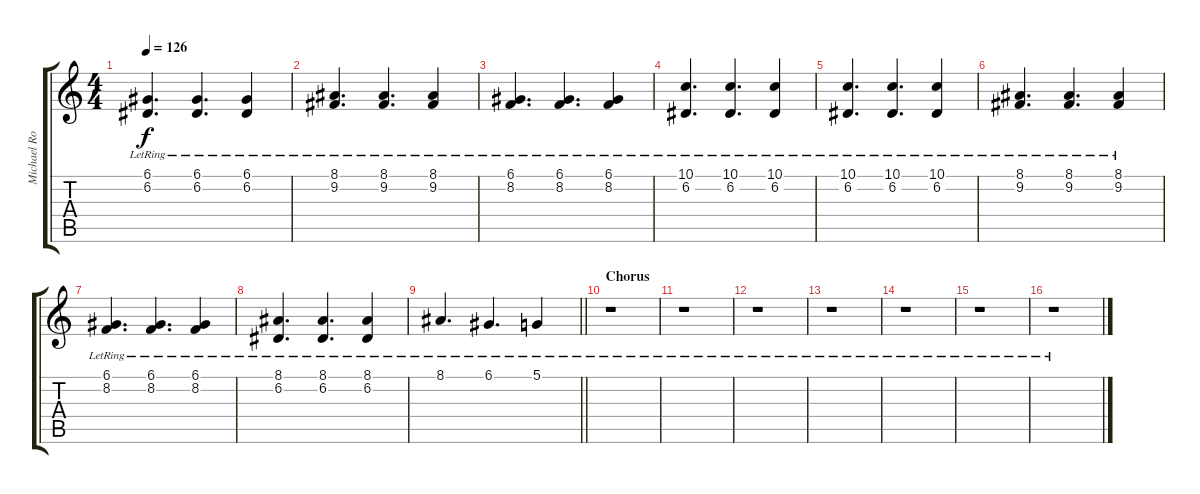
\track ("Michael Rodenberg - Piano" "Michael Ro") {instrument acousticgrandpiano}
\staff {score tabs}
\tuning (D4 A3 F3 C3 G2 C2) {hide}
\ts (4 4)
\tempo 126
\clef g2
\ks c
(6.1{lr} 6.2{lr}).4{d dy f} (6.1{lr} 6.2{lr}).4{d} (6.1{lr} 6.2{lr}).4 |
(8.1{lr} 9.2{lr}).4{d} (8.1{lr} 9.2{lr}).4{d} (8.1{lr} 9.2{lr}).4 |
(6.1{lr} 8.2{lr}).4{d} (6.1{lr} 8.2{lr}).4{d} (6.1{lr} 8.2{lr}).4 |
(10.1{lr} 6.2{lr}).4{d} (10.1{lr} 6.2{lr}).4{d} (10.1{lr} 6.2{lr}).4 |
(10.1{lr} 6.2{lr}).4{d} (10.1{lr} 6.2{lr}).4{d} (10.1{lr} 6.2{lr}).4 |
(8.1{lr} 9.2{lr}).4{d} (8.1{lr} 9.2{lr}).4{d} (8.1{lr} 9.2{lr}).4 |
(6.1{lr} 8.2{lr}).4{d} (6.1{lr} 8.2{lr}).4{d} (6.1{lr} 8.2{lr}).4 |
(8.1{lr} 6.2{lr}).4{d} (8.1{lr} 6.2{lr}).4{d} (8.1{lr} 6.2{lr}).4 |
\barLineRight lightlight
8.1{lr}.4{d} 6.1{lr}.4{d} 5.1{lr}.4 |
\section ("" "Chorus")
r.1 |
r.1 |
r.1 |
r.1 |
r.1 |
r.1 |
r.1
